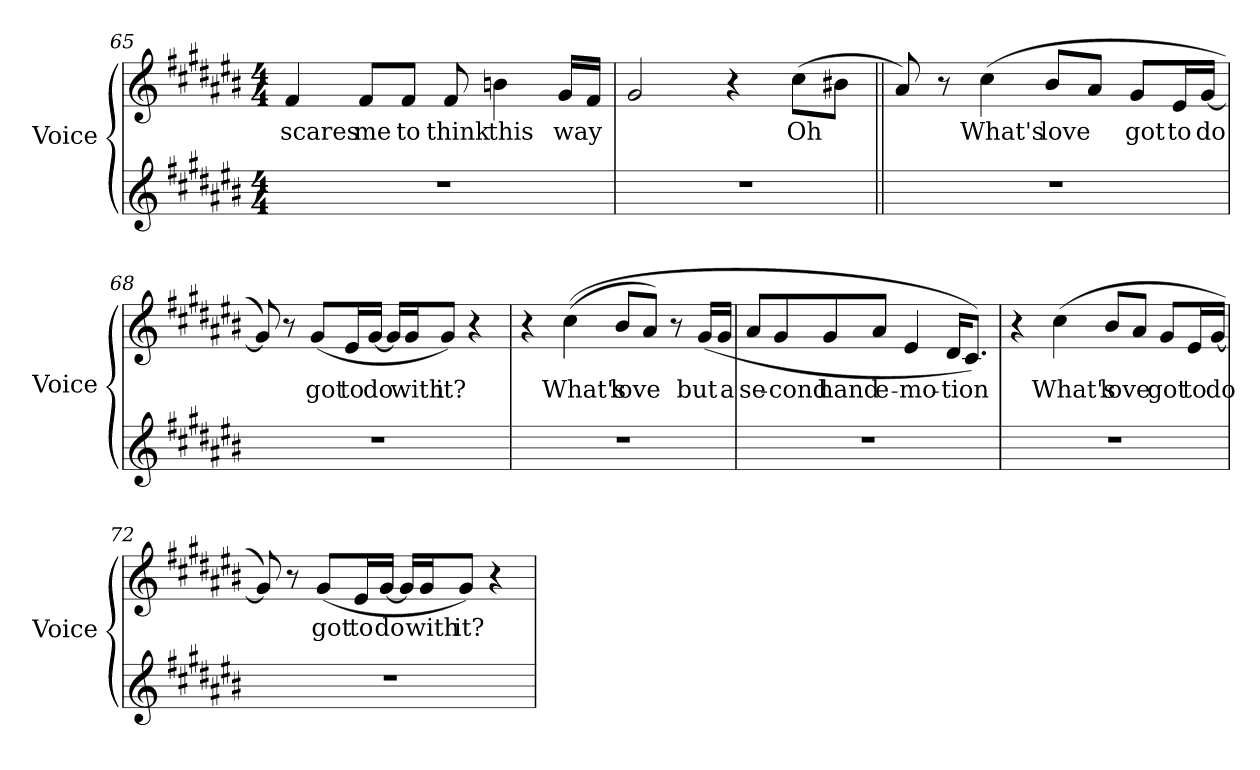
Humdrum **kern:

**kern	**kern	**text
*part2	*part1	*part1
*staff2	*staff1	*staff1
*I"Voice	*I"Voice	*
*I'Voice	*I'Voice	*
!!LO:LB:g=z
*clefG2	*clefG2	*
*k[f#c#g#d#a#e#b#]	*k[f#c#g#d#a#e#b#]	*
*C#:	*C#:	*
*M4/4	*M4/4	*
=65	=65	=65
!	!	!LO:LY:b:color=#000000
1r	4f#i/	scares
!	!	!LO:LY:b:color=#000000
.	8f#i/L	me
!	!	!LO:LY:b:color=#000000
.	8f#i/J	to
!	!	!LO:LY:b:color=#000000
.	8f#i/	think
!	!	!LO:LY:b:color=#000000
.	4bni\	this
!	!	!LO:LY:b:color=#000000
.	16g#i/LL	way
.	16f#i/JJ	.
=66	=66	=66
1r	2g#i/	.
.	4r	.
!	!	!LO:LY:b:color=#000000
.	(8cc#i\L	Oh
.	8b#Xi\J	.
=67||	=67||	=67||
1r	8a#i/)	.
.	8r	.
!	!	!LO:LY:b:color=#000000
.	(4cc#i\	What's
!	!	!LO:LY:b:color=#000000
.	8b#i/L	love
.	8a#i/J	.
!	!	!LO:LY:b:color=#000000
.	8g#i/L	got
!	!	!LO:LY:b:color=#000000
.	16e#i/L	to
!	!	!LO:LY:b:color=#000000
.	[16g#i/JJ	do
=68	=68	=68
1r	8g#i/])	.
.	8r	.
!	!	!LO:LY:b:color=#000000
.	(8g#i/L	got
!	!	!LO:LY:b:color=#000000
.	16e#i/L	to
!	!	!LO:LY:b:color=#000000
.	[16g#i/JJ	do
.	16g#i/LL]	.
!	!	!LO:LY:b:color=#000000
.	16g#i/J	with
!	!	!LO:LY:b:color=#000000
.	8g#i/J)	it?
.	4r	.
=69	=69	=69
1r	4r	.
!	!	!LO:LY:b:color=#000000
.	((4cc#i\	What's
!	!	!LO:LY:b:color=#000000
.	8b#i/L	love
.	8a#i/J)	.
.	8r	.
!	!	!LO:LY:b:color=#000000
.	(16g#i/LL	but
!	!	!LO:LY:b:color=#000000
.	16g#i/JJ	a
=70	=70	=70
!	!	!LO:LY:b:color=#000000
1r	8a#i/L	se-
!	!	!LO:LY:b:color=#000000
.	8g#i/	-cond
!	!	!LO:LY:b:color=#000000
.	8g#i/	hand
!	!	!LO:LY:b:color=#000000
.	8a#i/J	e-
!	!	!LO:LY:b:color=#000000
.	4e#i/	-mo-
!	!	!LO:LY:b:color=#000000
.	16d#i/KL	-tion
.	8.c#i/J))	.
!!LO:PB:g=z
=71	=71	=71
1r	4r	.
!	!	!LO:LY:b:color=#000000
.	(4cc#i\	What's
!	!	!LO:LY:b:color=#000000
.	8b#i/L	love
.	8a#i/J	.
!	!	!LO:LY:b:color=#000000
.	8g#i/L	got
!	!	!LO:LY:b:color=#000000
.	16e#i/L	to
!	!	!LO:LY:b:color=#000000
.	[16g#i/JJ	do
=72	=72	=72
1r	8g#i/])	.
.	8r	.
!	!	!LO:LY:b:color=#000000
.	(8g#i/L	got
!	!	!LO:LY:b:color=#000000
.	16e#i/L	to
!	!	!LO:LY:b:color=#000000
.	[16g#i/JJ	do
.	16g#i/LL]	.
!	!	!LO:LY:b:color=#000000
.	16g#i/J	with
!	!	!LO:LY:b:color=#000000
.	8g#i/J)	it?
.	4r	.
=	=	=
*-	*-	*-
